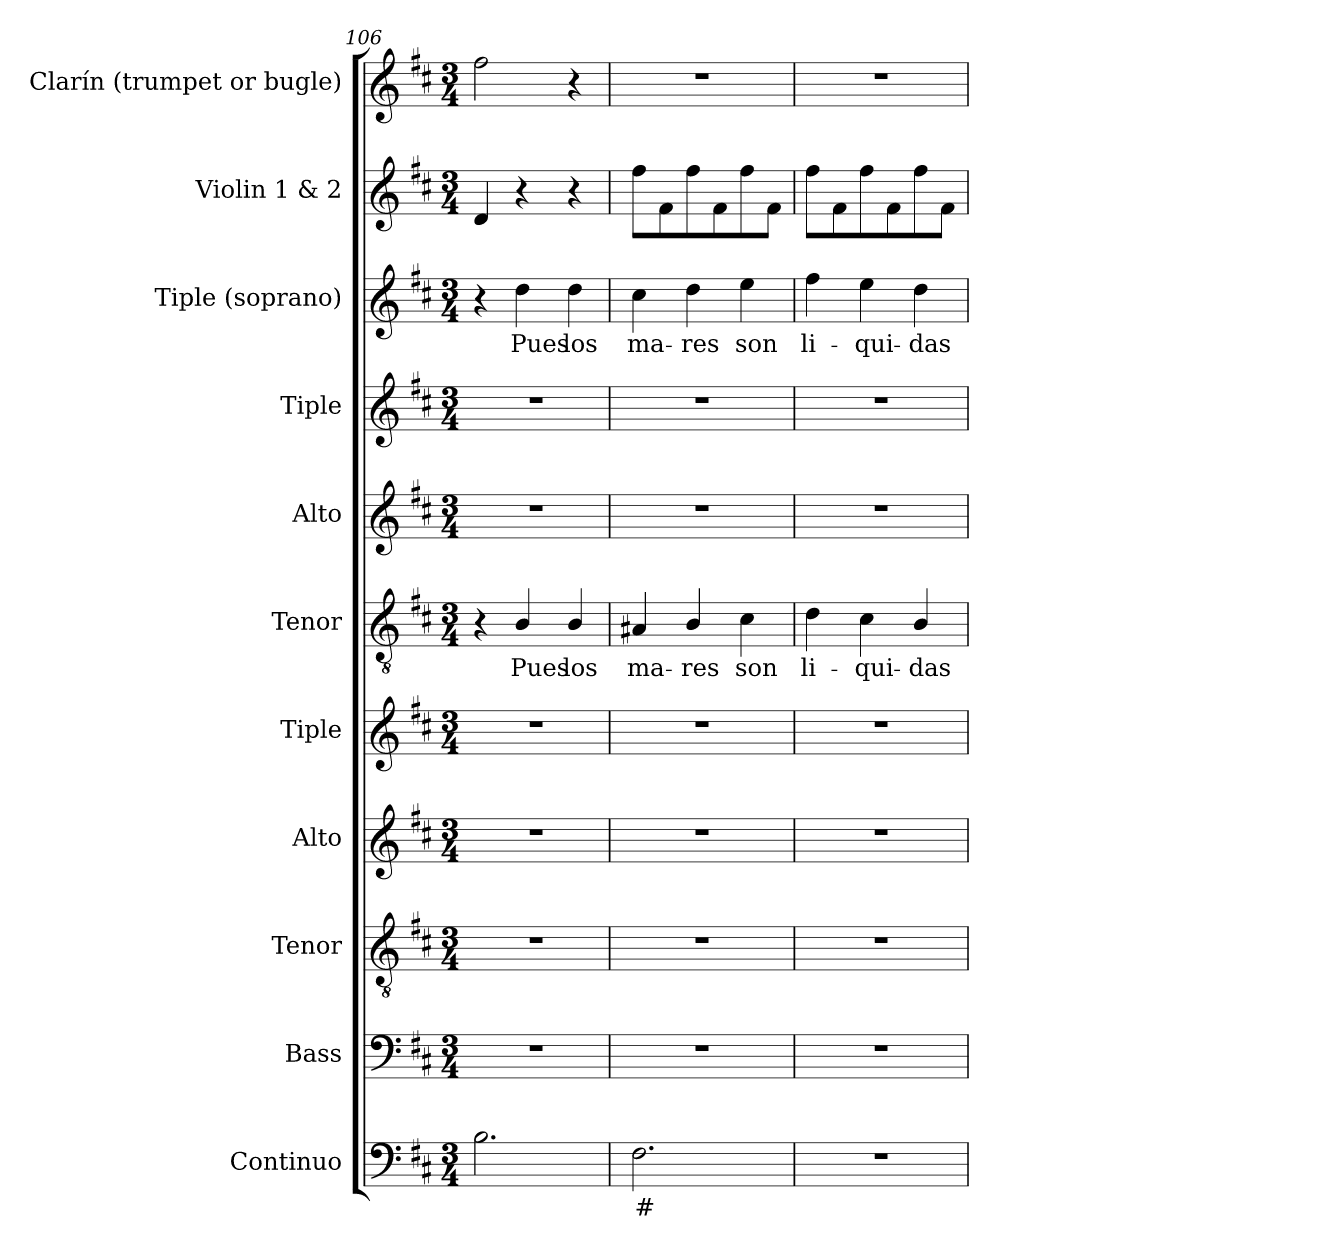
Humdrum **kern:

**kern	**text	**kern	**kern	**kern	**kern	**kern	**text	**kern	**kern	**kern	**text	**kern	**kern
*part11	*part11	*part10	*part9	*part8	*part7	*part6	*part6	*part5	*part4	*part3	*part3	*part2	*part1
*staff11	*staff11	*staff10	*staff9	*staff8	*staff7	*staff6	*staff6	*staff5	*staff4	*staff3	*staff3	*staff2	*staff1
*I"Continuo	*	*I"Bass	*I"Tenor	*I"Alto	*I"Tiple	*I"Tenor	*	*I"Alto	*I"Tiple	*I"Tiple (soprano)	*	*I"Violin 1  & 2	*I"Clarín (trumpet or bugle)
*I'Cont.	*	*I'B.	*I'T.	*I'A.	*	*I'T.	*	*I'A.	*	*I'S.	*	*	*I'Tr.
*clefF4	*	*clefF4	*clefGv2	*clefG2	*clefG2	*clefGv2	*	*clefG2	*clefG2	*clefG2	*	*clefG2	*clefG2
*	*	*	*ITrd7c12	*	*	*ITrd7c12	*	*	*	*	*	*	*
*k[f#c#]	*	*k[f#c#]	*k[f#c#]	*k[f#c#]	*k[f#c#]	*k[f#c#]	*	*k[f#c#]	*k[f#c#]	*k[f#c#]	*	*k[f#c#]	*k[f#c#]
*D:	*	*D:	*D:	*D:	*D:	*D:	*	*D:	*D:	*D:	*	*D:	*D:
*M3/4	*	*M3/4	*M3/4	*M3/4	*M3/4	*M3/4	*	*M3/4	*M3/4	*M3/4	*	*M3/4	*M3/4
=106	=106	=106	=106	=106	=106	=106	=106	=106	=106	=106	=106	=106	=106
!	!	!LO:N:vis=1	!LO:N:vis=1	!LO:N:vis=1	!LO:N:vis=1	!	!	!LO:N:vis=1	!LO:N:vis=1	!	!	!	!
2.Bi\	.	2.r	2.r	2.r	2.r	4r	.	2.r	2.r	4r	.	4di/	2ff#i\
!	!	!	!	!	!	!	!LO:LY:b:color=#000000	!	!	!	!	!	!
!	!	!	!	!	!	!	!	!	!	!	!LO:LY:b:color=#000000	!	!
.	.	.	.	.	.	4BBi/	Pues	.	.	4ddi\	Pues	4r	.
!	!	!	!	!	!	!	!LO:LY:b:color=#000000	!	!	!	!	!	!
!	!	!	!	!	!	!	!	!	!	!	!LO:LY:b:color=#000000	!	!
.	.	.	.	.	.	4BBi/	los	.	.	4ddi\	los	4r	4r
=107	=107	=107	=107	=107	=107	=107	=107	=107	=107	=107	=107	=107	=107
!	!LO:LY:b:color=#000000	!LO:N:vis=1	!LO:N:vis=1	!LO:N:vis=1	!LO:N:vis=1	!	!	!	!	!	!	!	!
!	!	!	!	!	!	!	!LO:LY:b:color=#000000	!LO:N:vis=1	!LO:N:vis=1	!	!	!	!
!	!	!	!	!	!	!	!	!	!	!	!LO:LY:b:color=#000000	!	!LO:N:vis=1
2.F#i\	#	2.r	2.r	2.r	2.r	4AA#Xi/	ma-	2.r	2.r	4cc#i\	ma-	8ff#i\L	2.r
.	.	.	.	.	.	.	.	.	.	.	.	8f#i\	.
!	!	!	!	!	!	!	!LO:LY:b:color=#000000	!	!	!	!	!	!
!	!	!	!	!	!	!	!	!	!	!	!LO:LY:b:color=#000000	!	!
.	.	.	.	.	.	4BBi/	-res	.	.	4ddi\	-res	8ff#i\	.
.	.	.	.	.	.	.	.	.	.	.	.	8f#i\	.
!	!	!	!	!	!	!	!LO:LY:b:color=#000000	!	!	!	!	!	!
!	!	!	!	!	!	!	!	!	!	!	!LO:LY:b:color=#000000	!	!
.	.	.	.	.	.	4C#i\	son	.	.	4eei\	son	8ff#i\	.
.	.	.	.	.	.	.	.	.	.	.	.	8f#i\J	.
!!LO:LB:g=z
=108	=108	=108	=108	=108	=108	=108	=108	=108	=108	=108	=108	=108	=108
!LO:N:vis=1	!	!LO:N:vis=1	!LO:N:vis=1	!LO:N:vis=1	!LO:N:vis=1	!	!	!	!	!	!	!	!
!	!	!	!	!	!	!	!LO:LY:b:color=#000000	!LO:N:vis=1	!LO:N:vis=1	!	!	!	!
!	!	!	!	!	!	!	!	!	!	!	!LO:LY:b:color=#000000	!	!LO:N:vis=1
2.r	.	2.r	2.r	2.r	2.r	4Di\	li-	2.r	2.r	4ff#i\	li-	8ff#i\L	2.r
.	.	.	.	.	.	.	.	.	.	.	.	8f#i\	.
!	!	!	!	!	!	!	!LO:LY:b:color=#000000	!	!	!	!	!	!
!	!	!	!	!	!	!	!	!	!	!	!LO:LY:b:color=#000000	!	!
.	.	.	.	.	.	4C#i\	-qui-	.	.	4eei\	-qui-	8ff#i\	.
.	.	.	.	.	.	.	.	.	.	.	.	8f#i\	.
!	!	!	!	!	!	!	!LO:LY:b:color=#000000	!	!	!	!	!	!
!	!	!	!	!	!	!	!	!	!	!	!LO:LY:b:color=#000000	!	!
.	.	.	.	.	.	4BBi/	-das	.	.	4ddi\	-das	8ff#i\	.
.	.	.	.	.	.	.	.	.	.	.	.	8f#i\J	.
=	=	=	=	=	=	=	=	=	=	=	=	=	=
*-	*-	*-	*-	*-	*-	*-	*-	*-	*-	*-	*-	*-	*-
